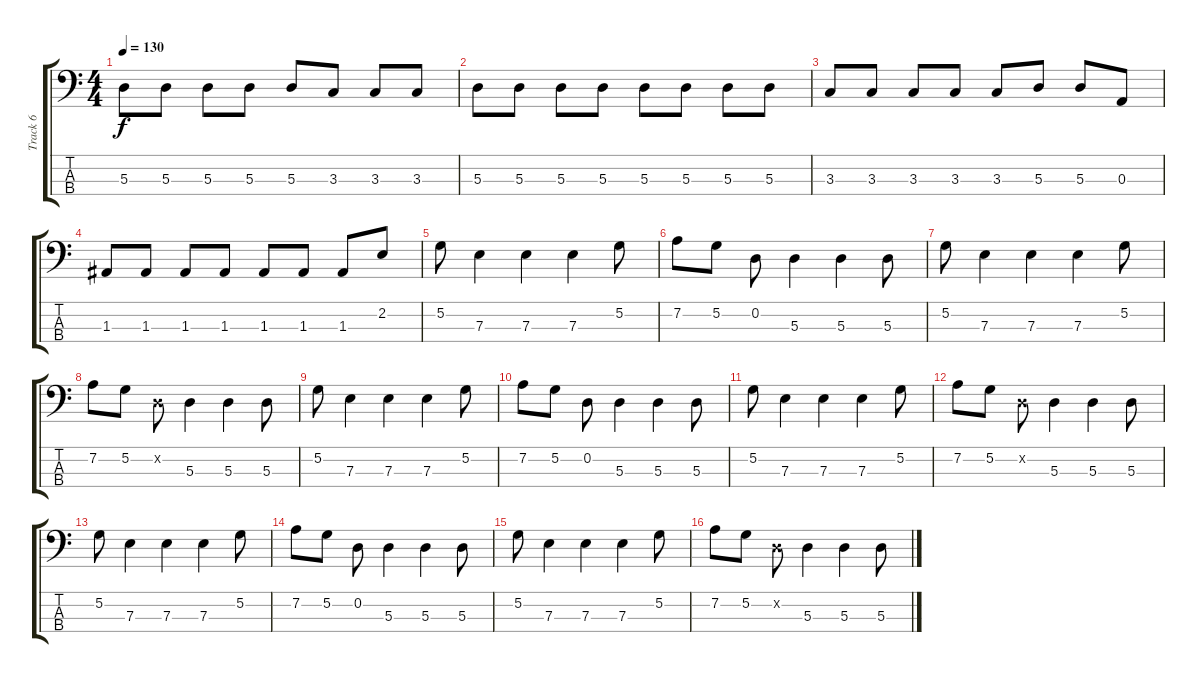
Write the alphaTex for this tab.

\track ("Track 6" "Track 6") {instrument electricbassfinger}
\staff {score tabs}
\tuning (G2 D2 A1 E1) {hide}
\ts (4 4)
\tempo 130
\clef f4
\ks c
5.3.8{dy f} 5.3.8 5.3.8 5.3.8 5.3.8 3.3.8 3.3.8 3.3.8 |
5.3.8 5.3.8 5.3.8 5.3.8 5.3.8 5.3.8 5.3.8 5.3.8 |
3.3.8 3.3.8 3.3.8 3.3.8 3.3.8 5.3.8 5.3.8 0.3.8 |
1.3.8 1.3.8 1.3.8 1.3.8 1.3.8 1.3.8 1.3.8 2.2.8 |
5.2.8 7.3.4 7.3.4 7.3.4 5.2.8 |
7.2.8 5.2.8 0.2.8 5.3.4 5.3.4 5.3.8 |
5.2.8 7.3.4 7.3.4 7.3.4 5.2.8 |
7.2.8 5.2.8 0.2{x}.8 5.3.4 5.3.4 5.3.8 |
5.2.8 7.3.4 7.3.4 7.3.4 5.2.8 |
7.2.8 5.2.8 0.2.8 5.3.4 5.3.4 5.3.8 |
5.2.8 7.3.4 7.3.4 7.3.4 5.2.8 |
7.2.8 5.2.8 0.2{x}.8 5.3.4 5.3.4 5.3.8 |
5.2.8 7.3.4 7.3.4 7.3.4 5.2.8 |
7.2.8 5.2.8 0.2.8 5.3.4 5.3.4 5.3.8 |
5.2.8 7.3.4 7.3.4 7.3.4 5.2.8 |
7.2.8 5.2.8 0.2{x}.8 5.3.4 5.3.4 5.3.8
